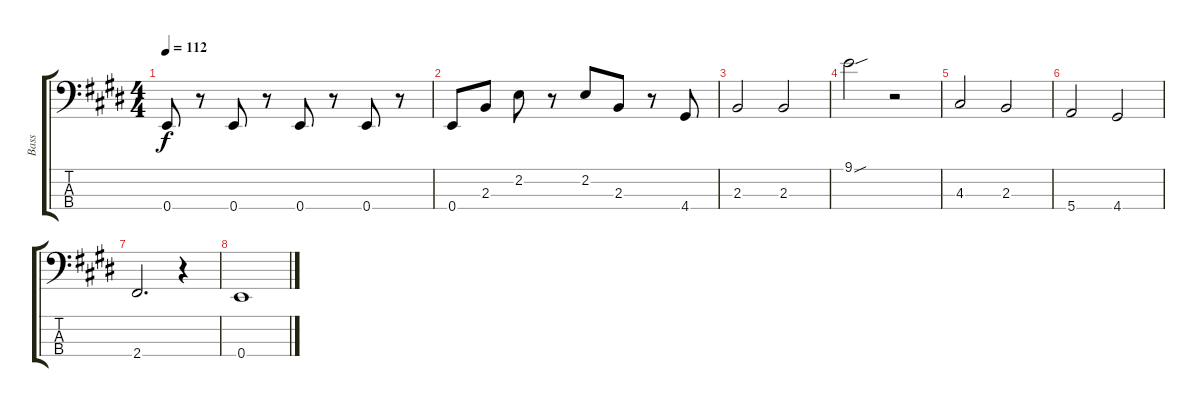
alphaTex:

\track ("Bass" "Bass") {instrument electricbassfinger}
\staff {score tabs}
\tuning (G2 D2 A1 E1) {hide}
\ts (4 4)
\tempo 112
\clef f4
\ks c#minor
0.4.8{dy f} r.8 0.4.8 r.8 0.4.8 r.8 0.4.8 r.8 |
0.4.8 2.3.8 2.2.8 r.8 2.2.8 2.3.8 r.8 4.4.8 |
2.3.2 2.3.2 |
9.1{sou}.2 r.2 |
4.3.2 2.3.2 |
5.4.2 4.4.2 |
2.4.2{d} r.4 |
0.4.1
